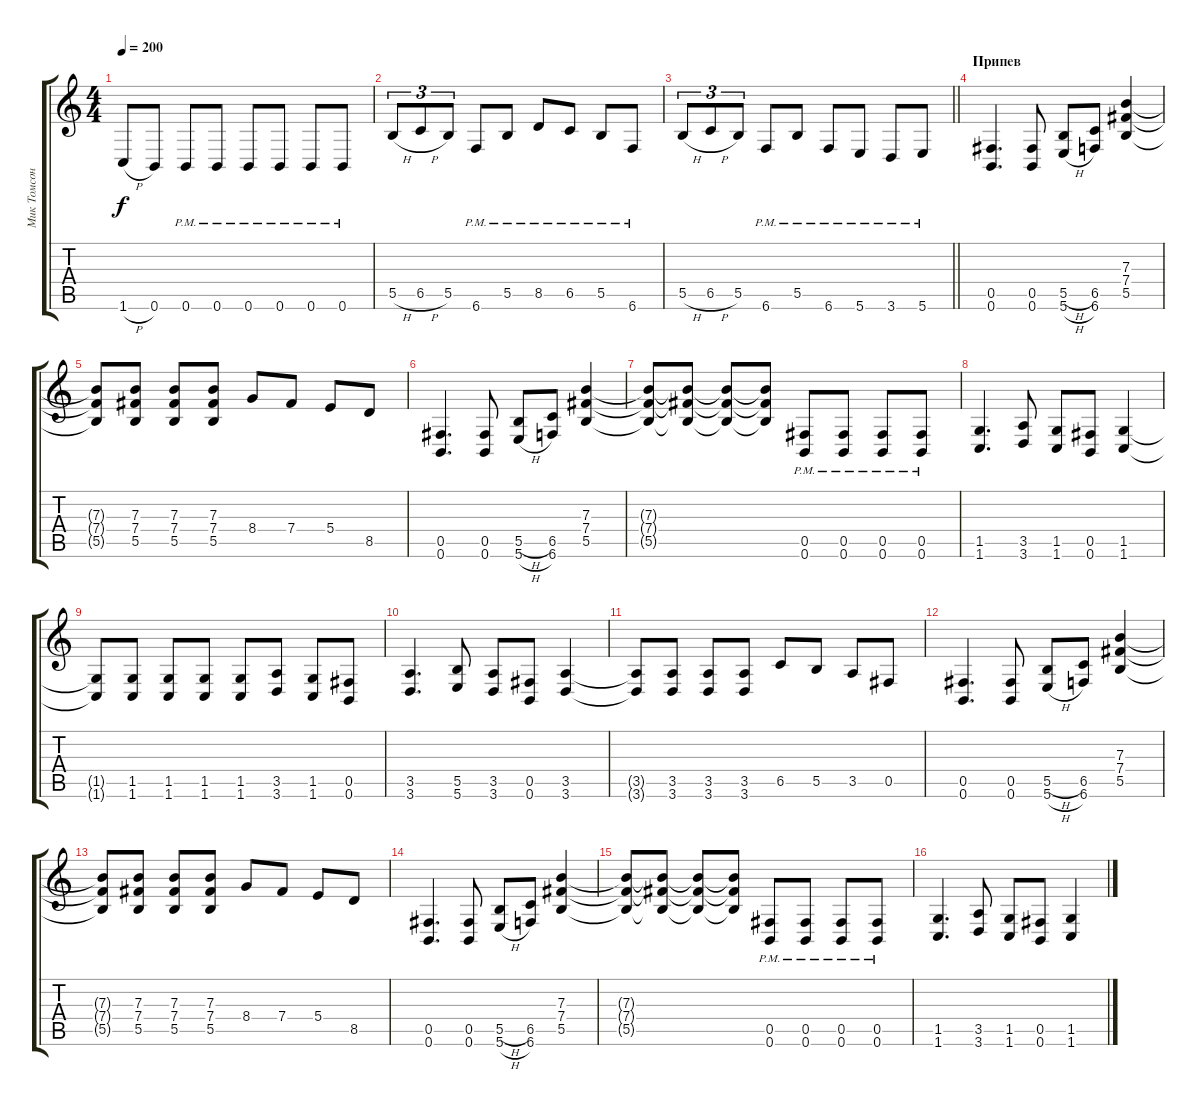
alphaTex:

\track ("Мик Томсон" "Мик Томсон") {instrument distortionguitar}
\staff {score tabs}
\tuning (Db4 Ab3 E3 B2 Gb2 B1) {hide}
\ts (4 4)
\tempo 200
\clef g2
\ks c
1.6{h}.8{dy f} 0.6.8 0.6{pm}.8 0.6{pm}.8 0.6{pm}.8 0.6{pm}.8 0.6{pm}.8 0.6{pm}.8 |
5.5{h}.8{tu (3 2)} 6.5{h}.8{tu (3 2)} 5.5.8{tu (3 2)} 6.6{pm}.8 5.5{pm}.8 8.5{pm}.8 6.5{pm}.8 5.5{pm}.8 6.6{pm}.8 |
\barLineRight lightlight
5.5{h}.8{tu (3 2)} 6.5{h}.8{tu (3 2)} 5.5.8{tu (3 2)} 6.6{pm}.8 5.5{pm}.8 6.6{pm}.8 5.6{pm}.8 3.6{pm}.8 5.6{pm}.8 |
\section ("" "Припев")
(0.5 0.6).4{d} (0.5 0.6).8 (5.5{h} 5.6{h}).8 (6.5 6.6).8 (7.3 7.4 5.5).4 |
(7.3{t} 7.4{t} 5.5{t}).8 (7.3 7.4 5.5).8 (7.3 7.4 5.5).8 (7.3 7.4 5.5).8 8.4.8 7.4.8 5.4.8 8.5.8 |
(0.5 0.6).4{d} (0.5 0.6).8 (5.5{h} 5.6{h}).8 (6.5 6.6).8 (7.3 7.4 5.5).4 |
(7.3{t} 7.4{t} 5.5{t}).8 (7.3{t} 7.4{t} 5.5{t}).8 (7.3{t} 7.4{t} 5.5{t}).8 (7.3{t} 7.4{t} 5.5{t}).8 (0.5{pm} 0.6{pm}).8 (0.5{pm} 0.6{pm}).8 (0.5{pm} 0.6{pm}).8 (0.5{pm} 0.6{pm}).8 |
(1.5 1.6).4{d} (3.5 3.6).8 (1.5 1.6).8 (0.5 0.6).8 (1.5 1.6).4 |
(1.5{t} 1.6{t}).8 (1.5 1.6).8 (1.5 1.6).8 (1.5 1.6).8 (1.5 1.6).8 (3.5 3.6).8 (1.5 1.6).8 (0.5 0.6).8 |
(3.5 3.6).4{d} (5.5 5.6).8 (3.5 3.6).8 (0.5 0.6).8 (3.5 3.6).4 |
(3.5{t} 3.6{t}).8 (3.5 3.6).8 (3.5 3.6).8 (3.5 3.6).8 6.5.8 5.5.8 3.5.8 0.5.8 |
(0.5 0.6).4{d} (0.5 0.6).8 (5.5{h} 5.6{h}).8 (6.5 6.6).8 (7.3 7.4 5.5).4 |
(7.3{t} 7.4{t} 5.5{t}).8 (7.3 7.4 5.5).8 (7.3 7.4 5.5).8 (7.3 7.4 5.5).8 8.4.8 7.4.8 5.4.8 8.5.8 |
(0.5 0.6).4{d} (0.5 0.6).8 (5.5{h} 5.6{h}).8 (6.5 6.6).8 (7.3 7.4 5.5).4 |
(7.3{t} 7.4{t} 5.5{t}).8 (7.3{t} 7.4{t} 5.5{t}).8 (7.3{t} 7.4{t} 5.5{t}).8 (7.3{t} 7.4{t} 5.5{t}).8 (0.5{pm} 0.6{pm}).8 (0.5{pm} 0.6{pm}).8 (0.5{pm} 0.6{pm}).8 (0.5{pm} 0.6{pm}).8 |
(1.5 1.6).4{d} (3.5 3.6).8 (1.5 1.6).8 (0.5 0.6).8 (1.5 1.6).4
